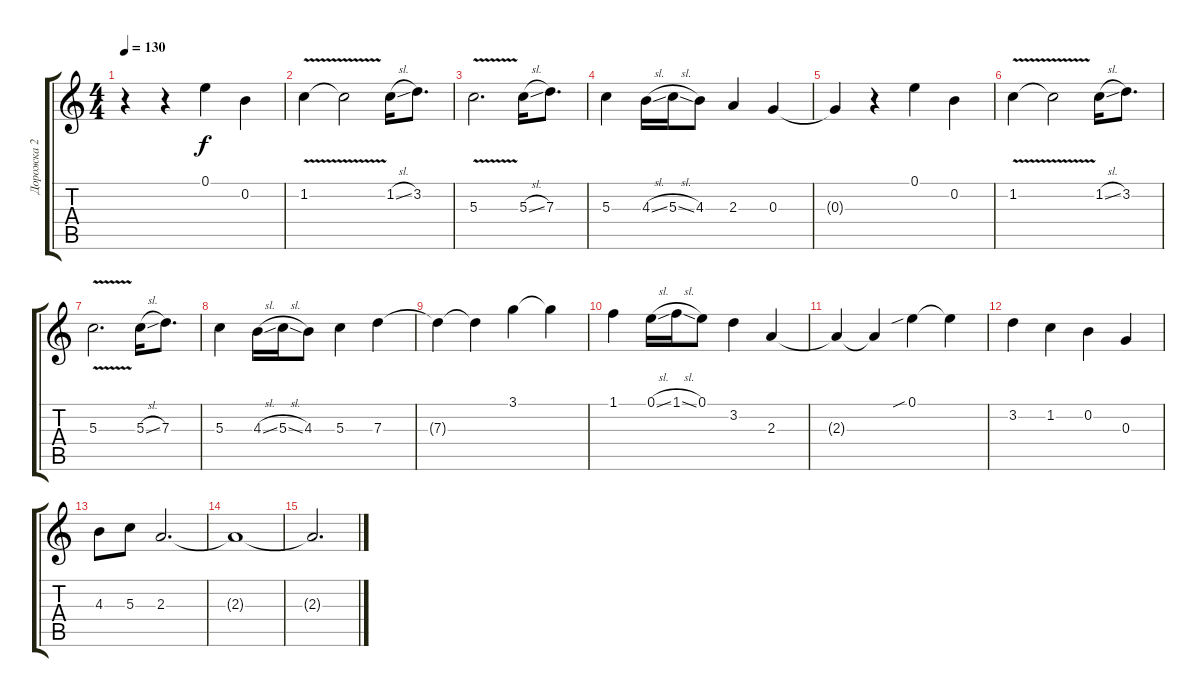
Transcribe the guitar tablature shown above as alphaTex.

\track ("Дорожка 2" "Дорожка 2") {instrument acousticguitarsteel}
\staff {score tabs}
\tuning (E4 B3 G3 D3 A2 E2) {hide}
\ts (4 4)
\tempo 130
\clef g2
\ks c
r.4{dy f instrument distortionguitar} r.4 0.1.4 0.2.4 |
1.2{v}.4 1.2{t}.2 1.2{sl}.16 3.2.8{d} |
5.3{v}.2{d} 5.3{sl}.16 7.3.8{d} |
5.3.4 4.3{sl}.16 5.3{sl}.16 4.3.8 2.3.4 0.3.4 |
0.3{t}.4 r.4 0.1.4 0.2.4 |
1.2{v}.4 1.2{t}.2 1.2{sl}.16 3.2.8{d} |
5.3{v}.2{d} 5.3{sl}.16 7.3.8{d} |
5.3.4 4.3{sl}.16 5.3{sl}.16 4.3.8 5.3.4 7.3.4 |
7.3{t}.4 7.3{t}.4 3.1.4 3.1{t}.4 |
1.1.4 0.1{sl}.16 1.1{sl}.16 0.1.8 3.2.4 2.3.4 |
2.3{t}.4 2.3{t}.4 0.1{sib}.4 0.1{t}.4 |
3.2.4 1.2.4 0.2.4 0.3.4 |
4.3.8 5.3.8 2.3.2{d} |
2.3{t}.1 |
2.3{t}.2{d}
